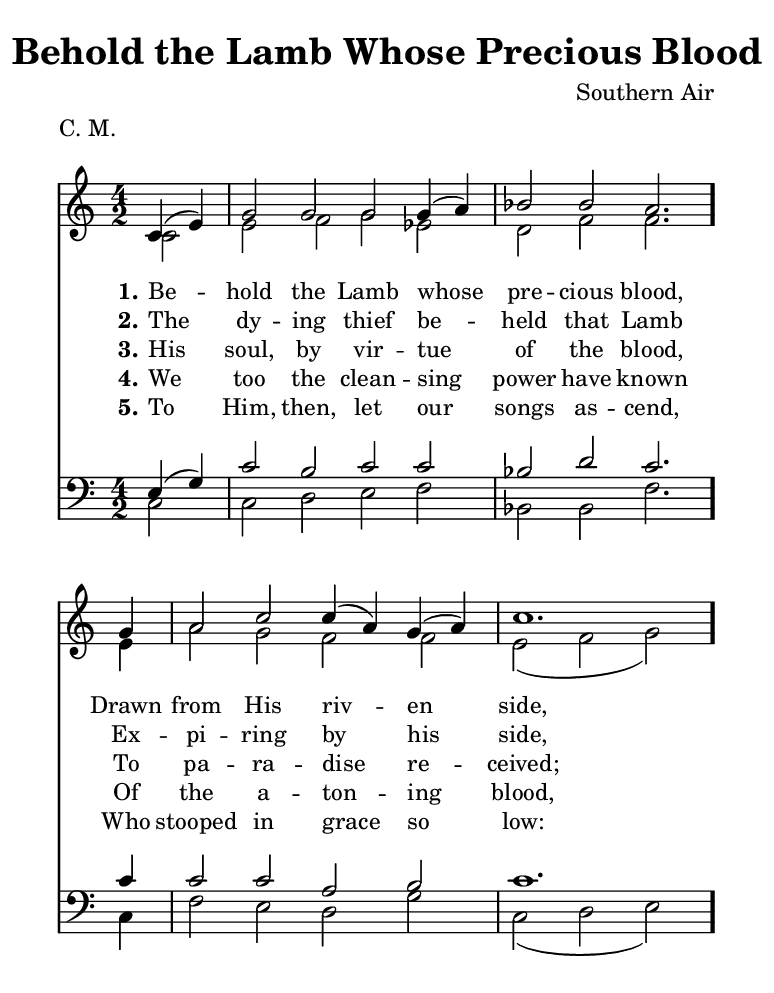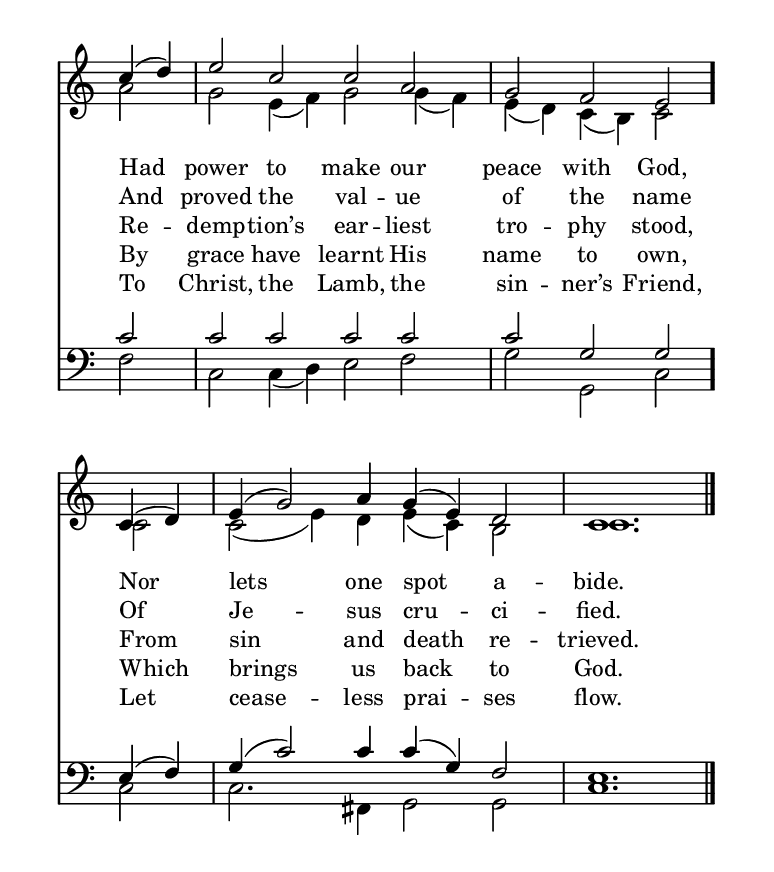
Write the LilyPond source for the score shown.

\include "common/global.ily"
\paper {
  \include "common/paper.ily"
  ragged-bottom = ##t
  ragged-last-bottom = ##t
  systems-per-page = #(cond (is-eogsized 2) (#t #f))
  %page-count = ##f
}

\header{
  hymnnumber = "62"
  title = "Behold the Lamb Whose Precious Blood"
  tunename = "St. Louis"
  meter = "C. M."
  poet = ""
  composer = "Southern Air"
  %copyright = ""
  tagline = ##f
}

% for fermata in MIDI
ta = { \tempo 2=80 }
tb = { \tempo 2=40 }

global = {
  \include "common/overrides.ily"
  \override Staff.TimeSignature.style = #'()
  \time 4/2
  \override Score.MetronomeMark.transparent = ##t % hide all fermata changes too
  \ta
  \key c \major
  \partial 2
  \autoBeamOff
}

notesSoprano = {
\global
\relative c' {

  { c4( e4) | g2 g2 g2 g4( a4) | bes2 bes2 a2. }
  { g4 | a2 c2 c4( a4) g4( a4) | c1. }
  { c4( d4) | e2 c2 c2 a2 | g2 f2 e2 }
%  { c4( d4) | e4( g4) a4 g4( e4) | d2 c1 } % this is how it looks in my probably-mismarked photocopy
  { c4( d4) | e4( g2) a4 g4( e4) d2 | c1. } % I changed the c1 to a c1. at the end to make it fit, and moved the barcheck

  \bar "|."

}
}

notesAlto = {
\global
\relative e' {

  { c2 | e2 f2 g2 ees2 | d2 f2 f2. }
  { e4 | a2 g2 f2 f2 | e2( f2 g2) }
  { a2 | g2 e4( f4) g2 g4( f4) | e4( d4) c4( b4) c2 }
  { c2 | c2( e4) d4 e4( c4) b2 | c1. }

}
}

notesTenor = {
\global
\relative a {

  { e4( g4) | c2 b2 c2 c2 | bes2 d2 c2. }
  { c4 | c2 c2 a2 b2 | c1. }
  { c2 | c2 c2 c2 c2 | c2 g2 g2 }
  { e4( f4) | g4( c2) c4 c4( g4) f2 | e1. }

}
}

notesBass = {
\global
\relative f {

  { c2 | c2 d2 e2 f2 | bes,2 bes2 f'2. }
  { c4 | f2 e2 d2 g2 | c,2( d2 e2) }
  { f2 | c2 c4( d4) e2 f2 | g2 g,2 c2 }
  { c2 | c2. fis,4 g2 g2 | c1. }

}
}

wordsA = \lyricmode {
\set stanza = "1."

Be -- hold the Lamb whose pre -- cious blood, \bar "."
Drawn from His riv -- en side, \bar "." \break
Had power to make our peace with God, \bar "."
Nor lets one spot a -- bide. \bar "." \break

}

wordsB = \lyricmode {
\set stanza = "2."

The dy -- ing thief be -- held that Lamb
Ex -- pi -- ring by his side,
And proved the val -- ue of the name
Of Je -- sus cru -- ci -- fied.

}

wordsC = \lyricmode {
\set stanza = "3."

His soul, by vir -- tue of the blood,
To pa -- ra -- dise re -- ceived;
Re -- demp -- tion’s ear -- liest tro -- phy stood,
From sin and death re -- trieved.

}

wordsD = \lyricmode {
\set stanza = "4."

We too the clean -- sing power have known
Of the a -- ton -- ing blood,
By grace have learnt His name to own,
Which brings us back to God.

}

wordsE = \lyricmode {
\set stanza = "5."

To Him, then, let our songs as -- cend,
Who stooped in grace so low:
To Christ, the Lamb, the sin -- ner’s Friend,
Let cease -- less prai -- ses flow.

}

\score {
  \context ChoirStaff <<
    \context Staff = upper <<
      \set ChoirStaff.systemStartDelimiter = #'SystemStartBar
      \context Voice  = sopranos { \voiceOne << \notesSoprano >> }
      \context Voice  = altos { \voiceTwo << \notesAlto >> }
      \context Lyrics = one   \lyricsto sopranos \wordsA
      \context Lyrics = two   \lyricsto sopranos \wordsB
      \context Lyrics = three \lyricsto sopranos \wordsC
      \context Lyrics = four  \lyricsto sopranos \wordsD
      \context Lyrics = five  \lyricsto sopranos \wordsE
    >>
    \context Staff = men <<
      \clef bass
      \context Voice  = tenors { \voiceOne << \notesTenor >> }
      \context Voice  = basses { \voiceTwo << \notesBass >> }
    >>
  >>
  \layout {
    \include "common/layout.ily"
  }
  \midi{
    \include "common/midi.ily"
  }
}

\version "2.18.0"  % necessary for upgrading to future LilyPond versions.

% vi:set et ts=2 sw=2 ai nocindent syntax=lilypond:
